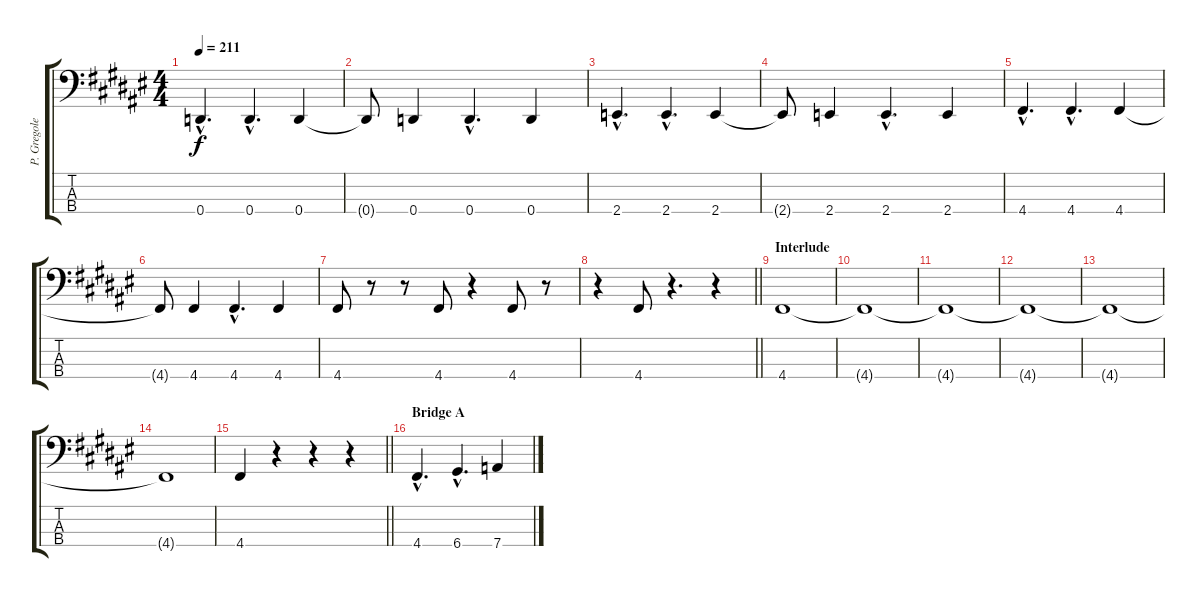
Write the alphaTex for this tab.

\track ("P. Gregoletto" "P. Gregole") {instrument electricbassfinger}
\staff {score tabs}
\tuning (G2 D2 A1 D1) {hide}
\ts (4 4)
\tempo 211
\clef f4
\ks d#minor
0.4{hac}.4{d dy f} 0.4{hac}.4{d} 0.4.4 |
0.4{t}.8 0.4.4 0.4{hac}.4{d} 0.4.4 |
2.4{hac}.4{d} 2.4{hac}.4{d} 2.4.4 |
2.4{t}.8 2.4.4 2.4{hac}.4{d} 2.4.4 |
4.4{hac}.4{d} 4.4{hac}.4{d} 4.4.4 |
4.4{t}.8 4.4.4 4.4{hac}.4{d} 4.4.4 |
4.4.8 r.8 r.8 4.4.8 r.4 4.4.8 r.8 |
\barLineRight lightlight
r.4 4.4.8 r.4{d} r.4 |
\section ("" "Interlude")
4.4.1 |
4.4{t}.1 |
4.4{t}.1 |
4.4{t}.1 |
4.4{t}.1 |
4.4{t}.1 |
\barLineRight lightlight
4.4.4 r.4 r.4 r.4 |
\section ("" "Bridge A")
4.4{hac}.4{d} 6.4{hac}.4{d} 7.4.4
